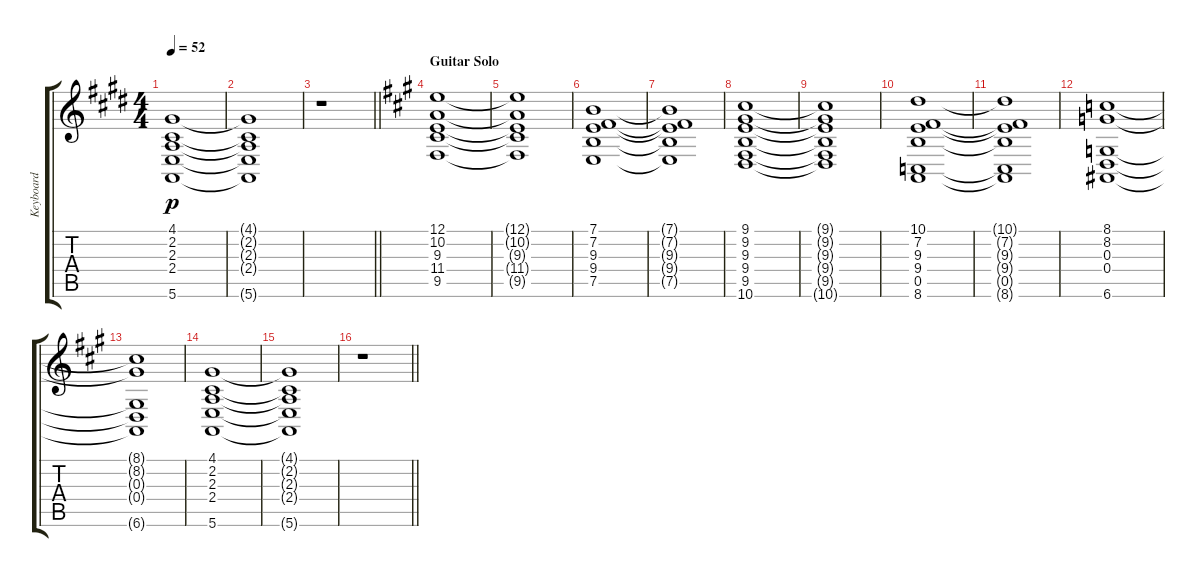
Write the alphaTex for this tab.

\track ("Keyboard" "Keyboard") {instrument rockorgan}
\staff {score tabs}
\tuning (E4 B3 G3 D3 A2 E2) {hide}
\ts (4 4)
\tempo 52
\clef g2
\ks c#minor
(4.1 2.2 2.3 2.4 5.6).1{dy p} |
\ks e
(4.1{t} 2.2{t} 2.3{t} 2.4{t} 5.6{t}).1 |
\barLineRight lightlight
\ks c#minor
r.1 |
\section ("" "Guitar Solo")
\ks a
(12.1 10.2 9.3 11.4 9.5).1 |
(12.1{t} 10.2{t} 9.3{t} 11.4{t} 9.5{t}).1 |
(7.1 7.2 9.3 9.4 7.5).1 |
(7.1{t} 7.2{t} 9.3{t} 9.4{t} 7.5{t}).1 |
(9.1 9.2 9.3 9.4 9.5 10.6).1 |
(9.1{t} 9.2{t} 9.3{t} 9.4{t} 9.5{t} 10.6{t}).1 |
(10.1 7.2 9.3 9.4 0.5 8.6).1 |
(10.1{t} 7.2{t} 9.3{t} 9.4{t} 0.5{t} 8.6{t}).1 |
(8.1 8.2 0.3 0.4 6.6).1 |
(8.1{t} 8.2{t} 0.3{t} 0.4{t} 6.6{t}).1 |
(4.1 2.2 2.3 2.4 5.6).1 |
(4.1{t} 2.2{t} 2.3{t} 2.4{t} 5.6{t}).1 |
\barLineRight lightlight
r.1
